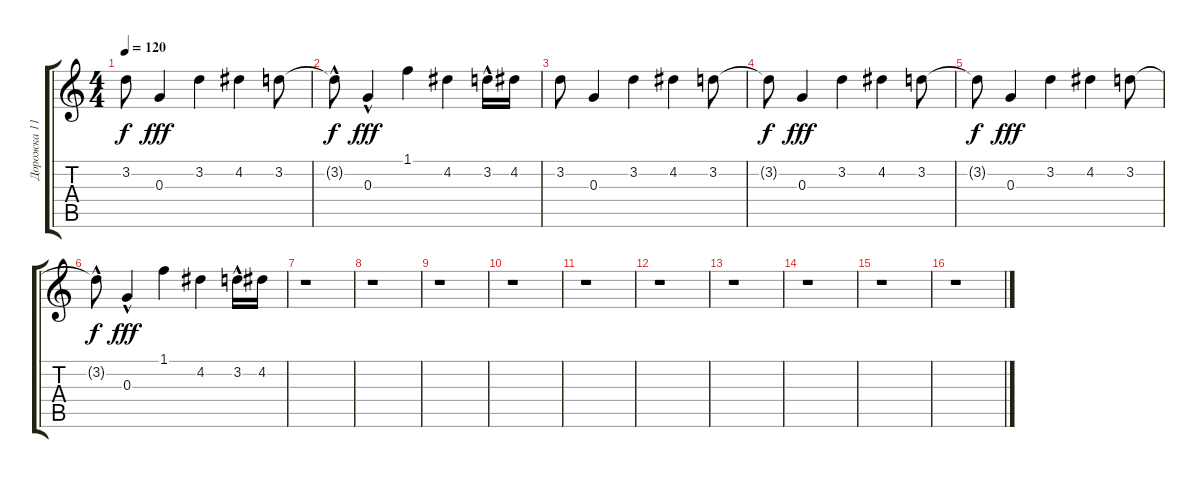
\track ("Дорожка 11" "Дорожка 11") {instrument overdrivenguitar}
\staff {score tabs}
\tuning (E4 B3 G3 D3 A2 E2) {hide}
\ts (4 4)
\tempo 120
\clef g2
\ks c
3.2{t}.8{dy f} 0.3.4{dy fff} 3.2.4 4.2.4 3.2.8 |
3.2{hac t}.8{dy f} 0.3{hac}.4{dy fff} 1.1.4 4.2.4 3.2{hac}.16 4.2.16 |
3.2.8 0.3.4 3.2.4 4.2.4 3.2.8 |
3.2{t}.8{dy f} 0.3.4{dy fff} 3.2.4 4.2.4 3.2.8 |
3.2{t}.8{dy f} 0.3.4{dy fff} 3.2.4 4.2.4 3.2.8 |
3.2{hac t}.8{dy f} 0.3{hac}.4{dy fff} 1.1.4 4.2.4 3.2{hac}.16 4.2.16 |
r.1 |
r.1 |
r.1 |
r.1 |
r.1 |
r.1 |
r.1 |
r.1 |
r.1 |
r.1
